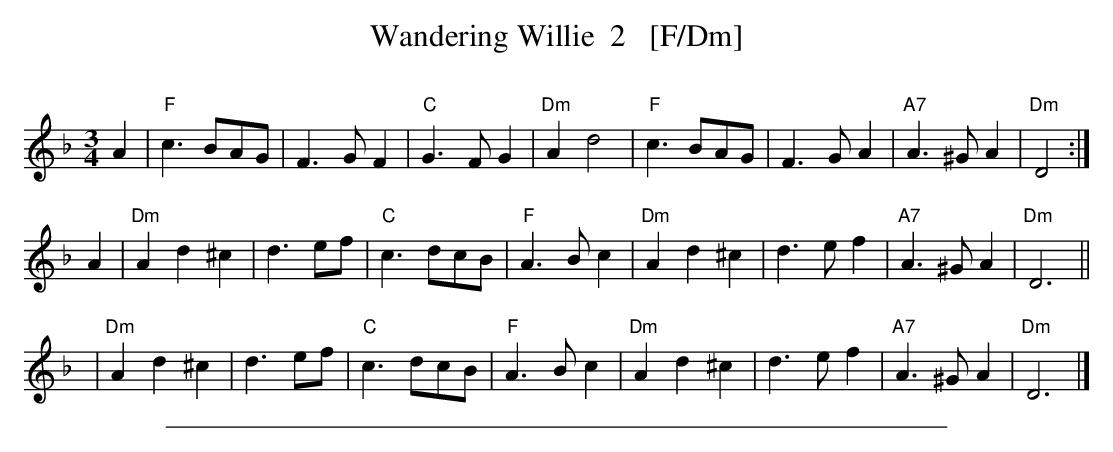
X:1
T: Wandering Willie  2   [F/Dm]
C:
M: 3/4
L: 1/8
K: F	% Actually a mixture of F major and D minor
A2 | "F"c3BAG | F3GF2 | "C"G3FG2 | "Dm"A2d4 | "F"c3BAG | F3GA2 | "A7"A3^GA2 | "Dm"D4 :|
A2 | "Dm"A2d2^c2 | d3ef | "C"c3dcB | "F"A3Bc2 | "Dm"A2d2^c2 | d3ef2 | "A7"A3^GA2 | "Dm"D6 ||
y3 | "Dm"A2d2^c2 | d3ef | "C"c3dcB | "F"A3Bc2 | "Dm"A2d2^c2 | d3ef2 | "A7"A3^GA2 | "Dm"D6 |]
